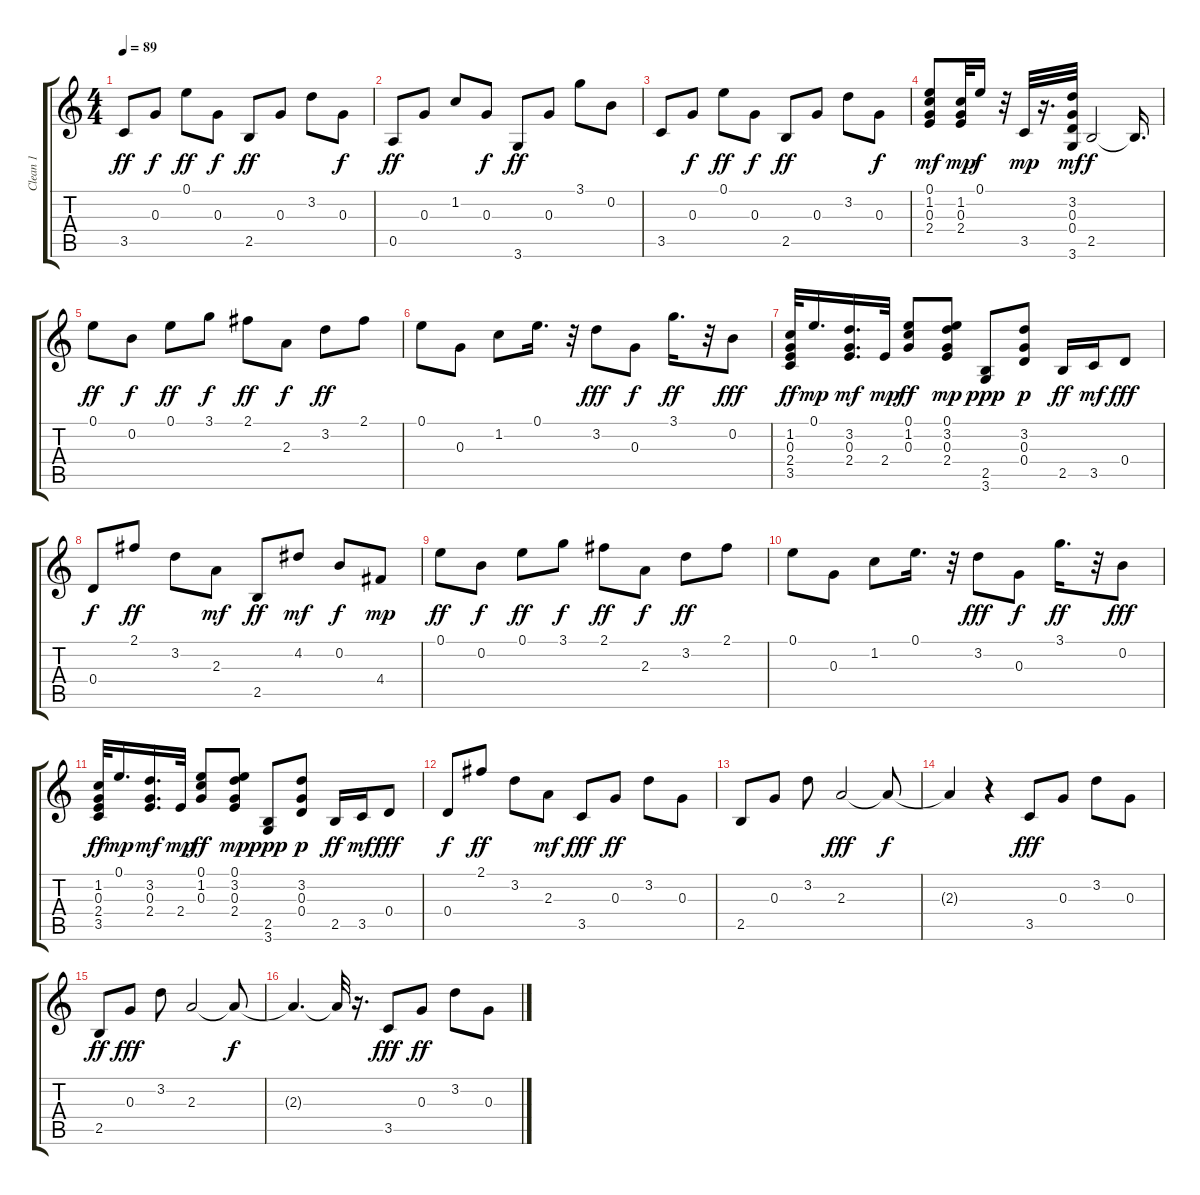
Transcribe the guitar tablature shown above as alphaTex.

\track ("Clean 1" "Clean 1") {instrument acousticguitarnylon}
\staff {score tabs}
\tuning (E4 B3 G3 D3 A2 E2) {hide}
\ts (4 4)
\tempo 89
\clef g2
\ks c
3.5.8{dy ff} 0.3.8{dy f} 0.1.8{dy ff} 0.3.8{dy f} 2.5.8{dy ff} 0.3.8 3.2.8 0.3.8{dy f} |
0.5.8{dy ff} 0.3.8 1.2.8 0.3.8{dy f} 3.6.8{dy ff} 0.3.8 3.1.8 0.2.8 |
3.5.8 0.3.8{dy f} 0.1.8{dy ff} 0.3.8{dy f} 2.5.8{dy ff} 0.3.8 3.2.8 0.3.8{dy f} |
(0.1 1.2 0.3 2.4).8{dy mf} (1.2 0.3 2.4).32{dy mp} 0.1.16{dy f} r.32 3.5.32{dy mp} r.16{d} (3.2 0.3 0.4 3.6).32{dy mf} 2.5.2{dy f} 2.5{t}.16{d} |
0.1.8{dy ff} 0.2.8{dy f} 0.1.8{dy ff} 3.1.8{dy f} 2.1.8{dy ff} 2.3.8{dy f} 3.2.8{dy ff} 2.1.8 |
0.1.8 0.3.8 1.2.8 0.1.16{d} r.32 3.2.8{dy fff} 0.3.8{dy f} 3.1.16{d dy ff} r.32 0.2.8{dy fff} |
(1.2 0.3 2.4 3.5).32{dy ff} 0.1.16{d dy mp} (3.2 0.3 2.4).16{d dy mf} 2.4.32{dy mp} (0.1 1.2 0.3).8{dy ff} (0.1 3.2 0.3 2.4).8{dy mp} (2.5 3.6).8{dy ppp} (3.2 0.3 0.4).8{dy p} 2.5.16{dy ff} 3.5.16{dy mf} 0.4.8{dy fff} |
0.4.8{dy f} 2.1.8{dy ff} 3.2.8 2.3.8{dy mf} 2.5.8{dy ff} 4.2.8{dy mf} 0.2.8{dy f} 4.4.8{dy mp} |
0.1.8{dy ff} 0.2.8{dy f} 0.1.8{dy ff} 3.1.8{dy f} 2.1.8{dy ff} 2.3.8{dy f} 3.2.8{dy ff} 2.1.8 |
0.1.8 0.3.8 1.2.8 0.1.16{d} r.32 3.2.8{dy fff} 0.3.8{dy f} 3.1.16{d dy ff} r.32 0.2.8{dy fff} |
(1.2 0.3 2.4 3.5).32{dy ff} 0.1.16{d dy mp} (3.2 0.3 2.4).16{d dy mf} 2.4.32{dy mp} (0.1 1.2 0.3).8{dy ff} (0.1 3.2 0.3 2.4).8{dy mp} (2.5 3.6).8{dy ppp} (3.2 0.3 0.4).8{dy p} 2.5.16{dy ff} 3.5.16{dy mf} 0.4.8{dy fff} |
0.4.8{dy f} 2.1.8{dy ff} 3.2.8 2.3.8{dy mf} 3.5.8{dy fff} 0.3.8{dy ff} 3.2.8 0.3.8 |
2.5.8 0.3.8 3.2.8 2.3.2{dy fff} 2.3{t}.8{dy f} |
2.3{t}.4 r.4 3.5.8{dy fff} 0.3.8 3.2.8 0.3.8 |
2.5.8{dy ff} 0.3.8{dy fff} 3.2.8 2.3.2 2.3{t}.8{dy f} |
2.3{t}.4{d} 2.3{t}.32 r.16{d} 3.5.8{dy fff} 0.3.8{dy ff} 3.2.8 0.3.8
